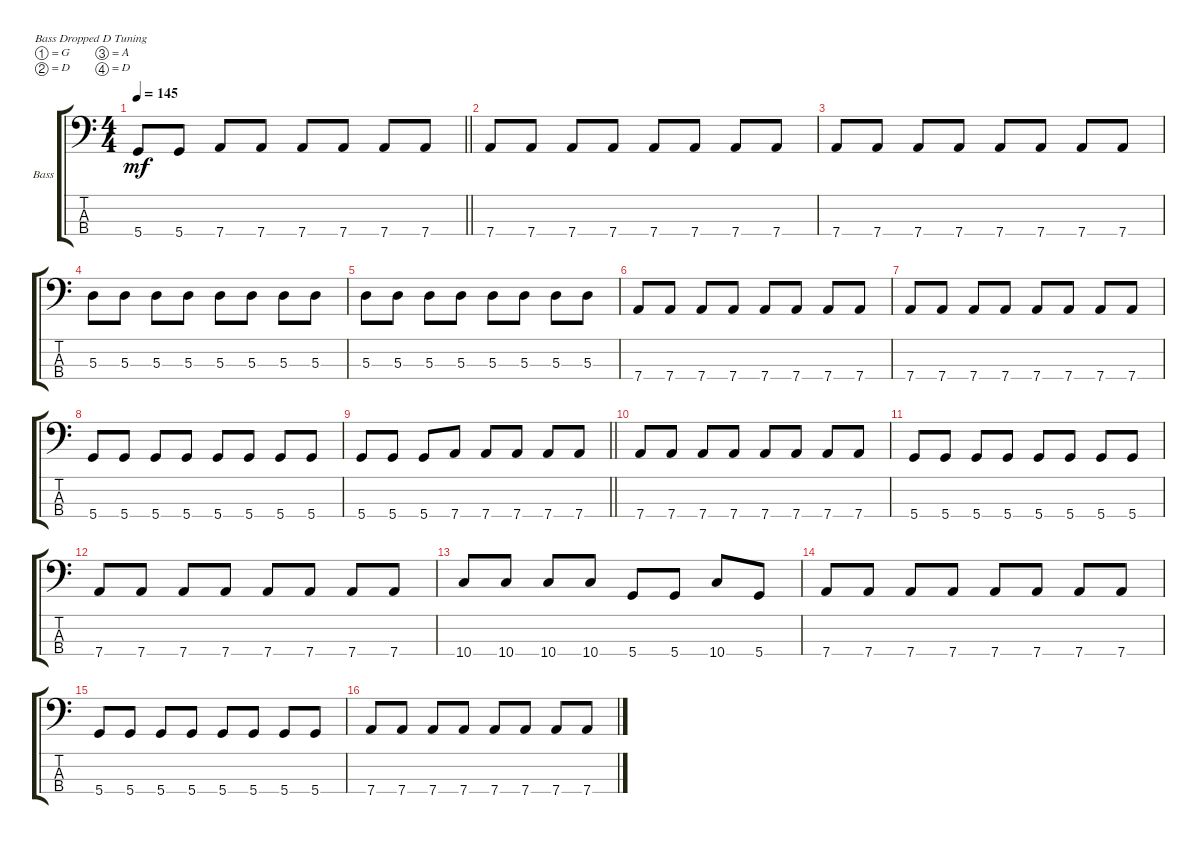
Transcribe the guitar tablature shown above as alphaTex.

\bracketExtendMode groupsimilarinstruments
\firstSystemTrackNameOrientation horizontal
\otherSystemsTrackNameOrientation horizontal
\track ("Bass" "Bass") {instrument electricbassfinger}
\staff {score tabs}
\tuning (G2 D2 A1 D1)
\ts (4 4)
\tempo 145
\clef f4
\barLineRight lightlight
\ks c
5.4.8{dy mf} 5.4.8 7.4.8 7.4.8 7.4.8 7.4.8 7.4.8 7.4.8 |
7.4.8 7.4.8 7.4.8 7.4.8 7.4.8 7.4.8 7.4.8 7.4.8 |
7.4.8 7.4.8 7.4.8 7.4.8 7.4.8 7.4.8 7.4.8 7.4.8 |
5.3.8 5.3.8 5.3.8 5.3.8 5.3.8 5.3.8 5.3.8 5.3.8 |
5.3.8 5.3.8 5.3.8 5.3.8 5.3.8 5.3.8 5.3.8 5.3.8 |
7.4.8 7.4.8 7.4.8 7.4.8 7.4.8 7.4.8 7.4.8 7.4.8 |
7.4.8 7.4.8 7.4.8 7.4.8 7.4.8 7.4.8 7.4.8 7.4.8 |
5.4.8 5.4.8 5.4.8 5.4.8 5.4.8 5.4.8 5.4.8 5.4.8 |
\barLineRight lightlight
5.4.8 5.4.8 5.4.8 7.4.8 7.4.8 7.4.8 7.4.8 7.4.8 |
7.4.8 7.4.8 7.4.8 7.4.8 7.4.8 7.4.8 7.4.8 7.4.8 |
5.4.8 5.4.8 5.4.8 5.4.8 5.4.8 5.4.8 5.4.8 5.4.8 |
7.4.8 7.4.8 7.4.8 7.4.8 7.4.8 7.4.8 7.4.8 7.4.8 |
10.4.8 10.4.8 10.4.8 10.4.8 5.4.8 5.4.8 10.4.8 5.4.8 |
7.4.8 7.4.8 7.4.8 7.4.8 7.4.8 7.4.8 7.4.8 7.4.8 |
5.4.8 5.4.8 5.4.8 5.4.8 5.4.8 5.4.8 5.4.8 5.4.8 |
7.4.8 7.4.8 7.4.8 7.4.8 7.4.8 7.4.8 7.4.8 7.4.8
